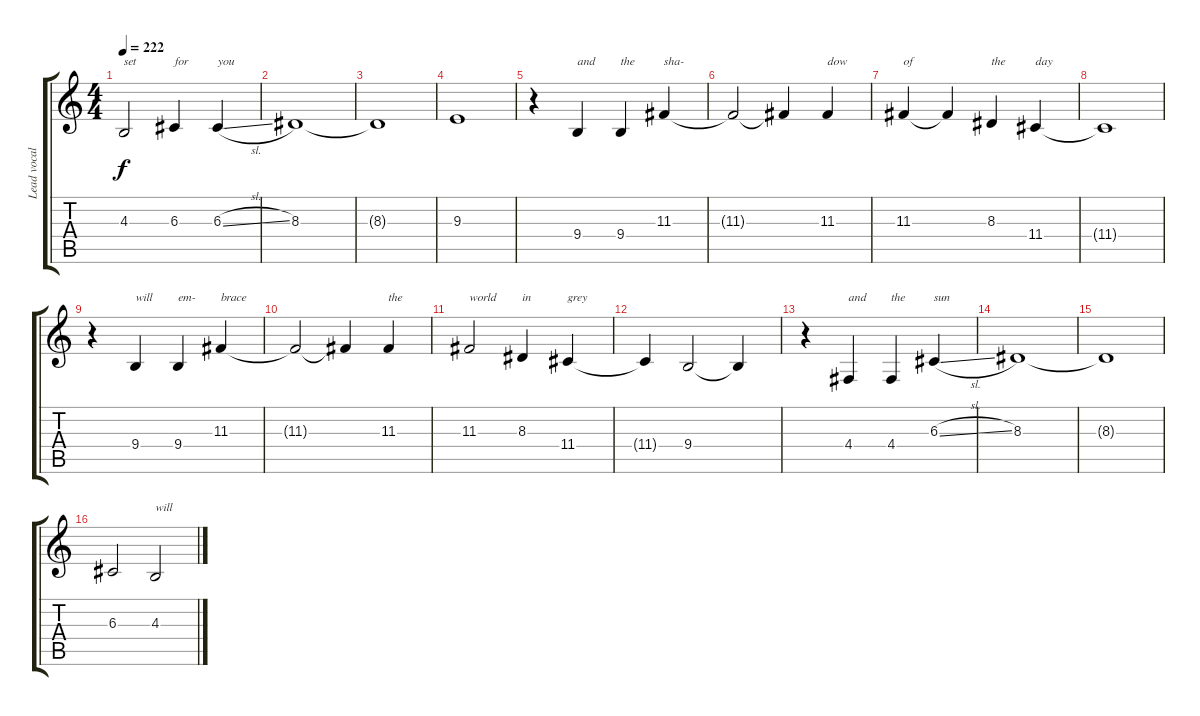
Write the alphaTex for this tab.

\track ("Lead vocals" "Lead vocal") {instrument oboe}
\staff {score tabs}
\tuning (E4 B3 G3 D3 A2 E2) {hide}
\ts (4 4)
\tempo 222
\clef g2
\ks c
4.3.2{txt "set" dy f} 6.3.4{txt "for"} 6.3{sl}.4{txt "you"} |
8.3.1 |
8.3{t}.1 |
9.3.1 |
r.4 9.4.4{txt "and"} 9.4.4{txt "the"} 11.3.4{txt "sha-"} |
11.3{t}.2 11.3{t}.4 11.3.4{txt "dow"} |
11.3.4{txt "of"} 11.3{t}.4 8.3.4{txt "the"} 11.4.4{txt "day"} |
11.4{t}.1 |
r.4 9.4.4{txt "will"} 9.4.4{txt "em-"} 11.3.4{txt "brace"} |
11.3{t}.2 11.3{t}.4 11.3.4{txt "the"} |
11.3.2{txt "world"} 8.3.4{txt "in"} 11.4.4{txt "grey"} |
11.4{t}.4 9.4.2 9.4{t}.4 |
r.4 4.4.4{txt "and"} 4.4.4{txt "the"} 6.3{sl}.4{txt "sun"} |
8.3.1 |
8.3{t}.1 |
6.3.2 4.3.2{txt "will"}
